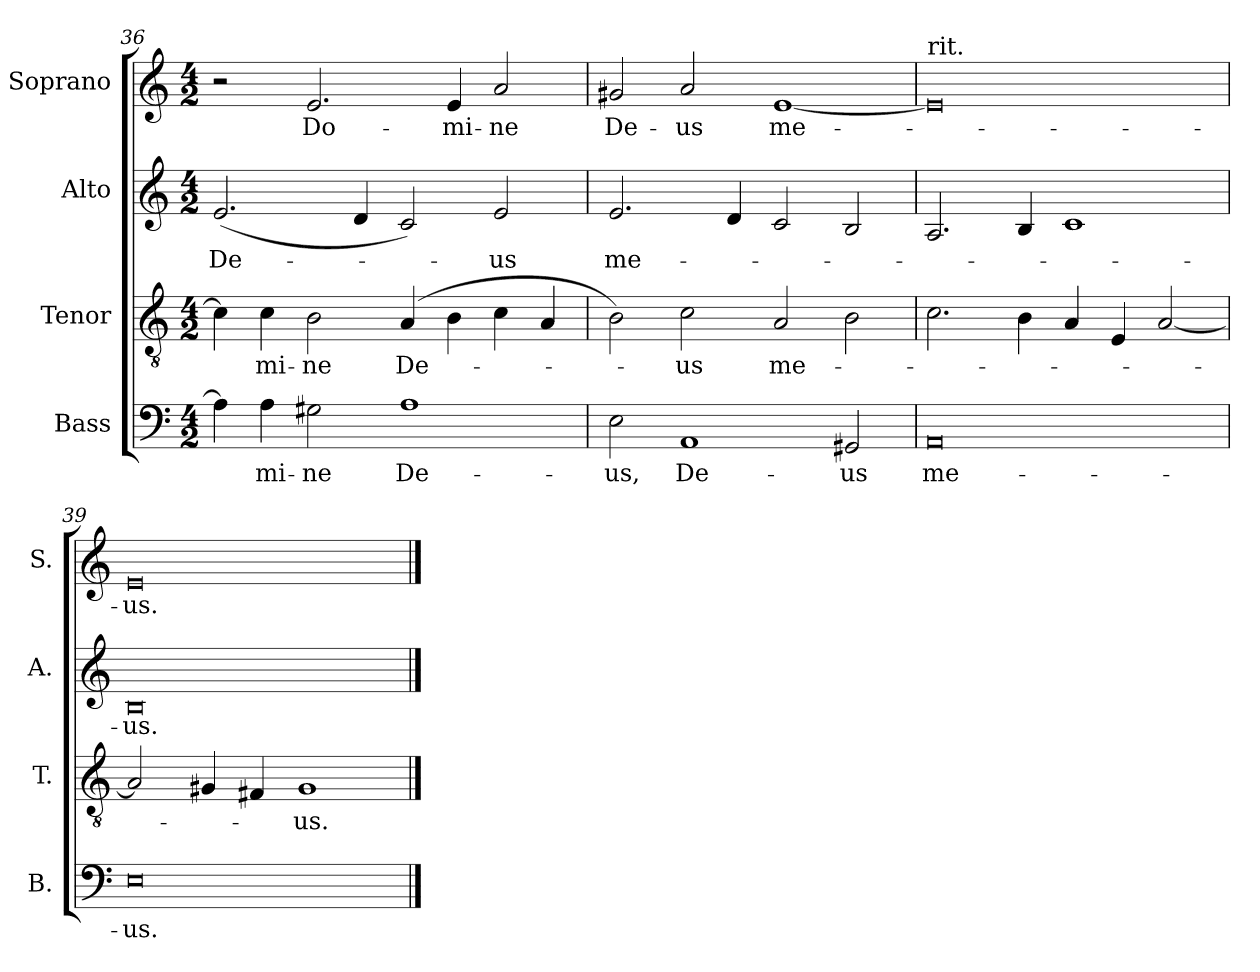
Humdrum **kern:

**kern	**text	**kern	**text	**kern	**text	**kern	**text
*part4	*part4	*part3	*part3	*part2	*part2	*part1	*part1
*staff4	*staff4	*staff3	*staff3	*staff2	*staff2	*staff1	*staff1
*I"Bass	*	*I"Tenor	*	*I"Alto	*	*I"Soprano	*
*I'B.	*	*I'T.	*	*I'A.	*	*I'S.	*
*clefF4	*	*clefGv2	*	*clefG2	*	*clefG2	*
*	*	*ITrd7c12	*	*	*	*	*
*k[]	*	*k[]	*	*k[]	*	*k[]	*
*C:	*	*C:	*	*C:	*	*C:	*
*M4/2	*	*M4/2	*	*M4/2	*	*M4/2	*
=36	=36	=36	=36	=36	=36	=36	=36
!	!	!	!	!	!LO:LY:b:color=#000000	!	!
4Ai\]	.	4Ci\]	.	(2.ei/	De-	2r	.
!	!LO:LY:b:color=#000000	!	!	!	!	!	!
!	!	!	!LO:LY:b:color=#000000	!	!	!	!
4Ai\	-mi-	4Ci\	-mi-	.	.	.	.
!	!LO:LY:b:color=#000000	!	!	!	!	!	!
!	!	!	!LO:LY:b:color=#000000	!	!	!	!
!	!	!	!	!	!	!	!LO:LY:b:color=#000000
2G#Xi\	-ne	2BBi\	-ne	.	.	2.ei/	Do-
.	.	.	.	4di/	.	.	.
!	!LO:LY:b:color=#000000	!	!	!	!	!	!
!	!	!	!LO:LY:b:color=#000000	!	!	!	!
1Ai	De-	(4AAi/	De-	2ci/)	.	.	.
!	!	!	!	!	!	!	!LO:LY:b:color=#000000
.	.	4BBi\	.	.	.	4ei/	-mi-
!	!	!	!	!	!LO:LY:b:color=#000000	!	!
!	!	!	!	!	!	!	!LO:LY:b:color=#000000
.	.	4Ci\	.	2ei/	-us	2ai/	-ne
.	.	4AAi/	.	.	.	.	.
=37	=37	=37	=37	=37	=37	=37	=37
!	!LO:LY:b:color=#000000	!	!	!	!	!	!
!	!	!	!	!	!LO:LY:b:color=#000000	!	!
!	!	!	!	!	!	!	!LO:LY:b:color=#000000
2Ei\	-us,	2BBi\)	.	2.ei/	me-	2g#Xi/	De-
!	!LO:LY:b:color=#000000	!	!	!	!	!	!
!	!	!	!LO:LY:b:color=#000000	!	!	!	!
!	!	!	!	!	!	!	!LO:LY:b:color=#000000
1AAi	De-	2Ci\	-us	.	.	2ai/	-us
.	.	.	.	4di/	.	.	.
!	!	!	!LO:LY:b:color=#000000	!	!	!	!
!	!	!	!	!	!	!	!LO:LY:b:color=#000000
.	.	2AAi/	me-	2ci/	.	[1ei	me-
!	!LO:LY:b:color=#000000	!	!	!	!	!	!
2GG#Xi/	-us	2BBi\	.	2Bi/	.	.	.
=38	=38	=38	=38	=38	=38	=38	=38
!	!	!	!	!	!	!LO:TX:t=rit.	!
!	!LO:LY:b:color=#000000	!	!	!	!	!	!
0AAi	me-	2.Ci\	.	2.Ai/	.	0ei]	.
.	.	4BBi\	.	4Bi/	.	.	.
.	.	4AAi/	.	1ci	.	.	.
.	.	4EEi/	.	.	.	.	.
.	.	[2AAi/	.	.	.	.	.
=39	=39	=39	=39	=39	=39	=39	=39
!	!LO:LY:b:color=#000000	!	!	!	!	!	!
!	!	!	!	!	!LO:LY:b:color=#000000	!	!
!	!	!	!	!	!	!	!LO:LY:b:color=#000000
0Ei	-us.	2AAi/]	.	0Bi	-us.	0ei	-us.
.	.	4GG#Xi/	.	.	.	.	.
.	.	4FF#Xi/	.	.	.	.	.
!	!	!	!LO:LY:b:color=#000000	!	!	!	!
.	.	1GG#i	-us.	.	.	.	.
==	==	==	==	==	==	==	==
*-	*-	*-	*-	*-	*-	*-	*-
